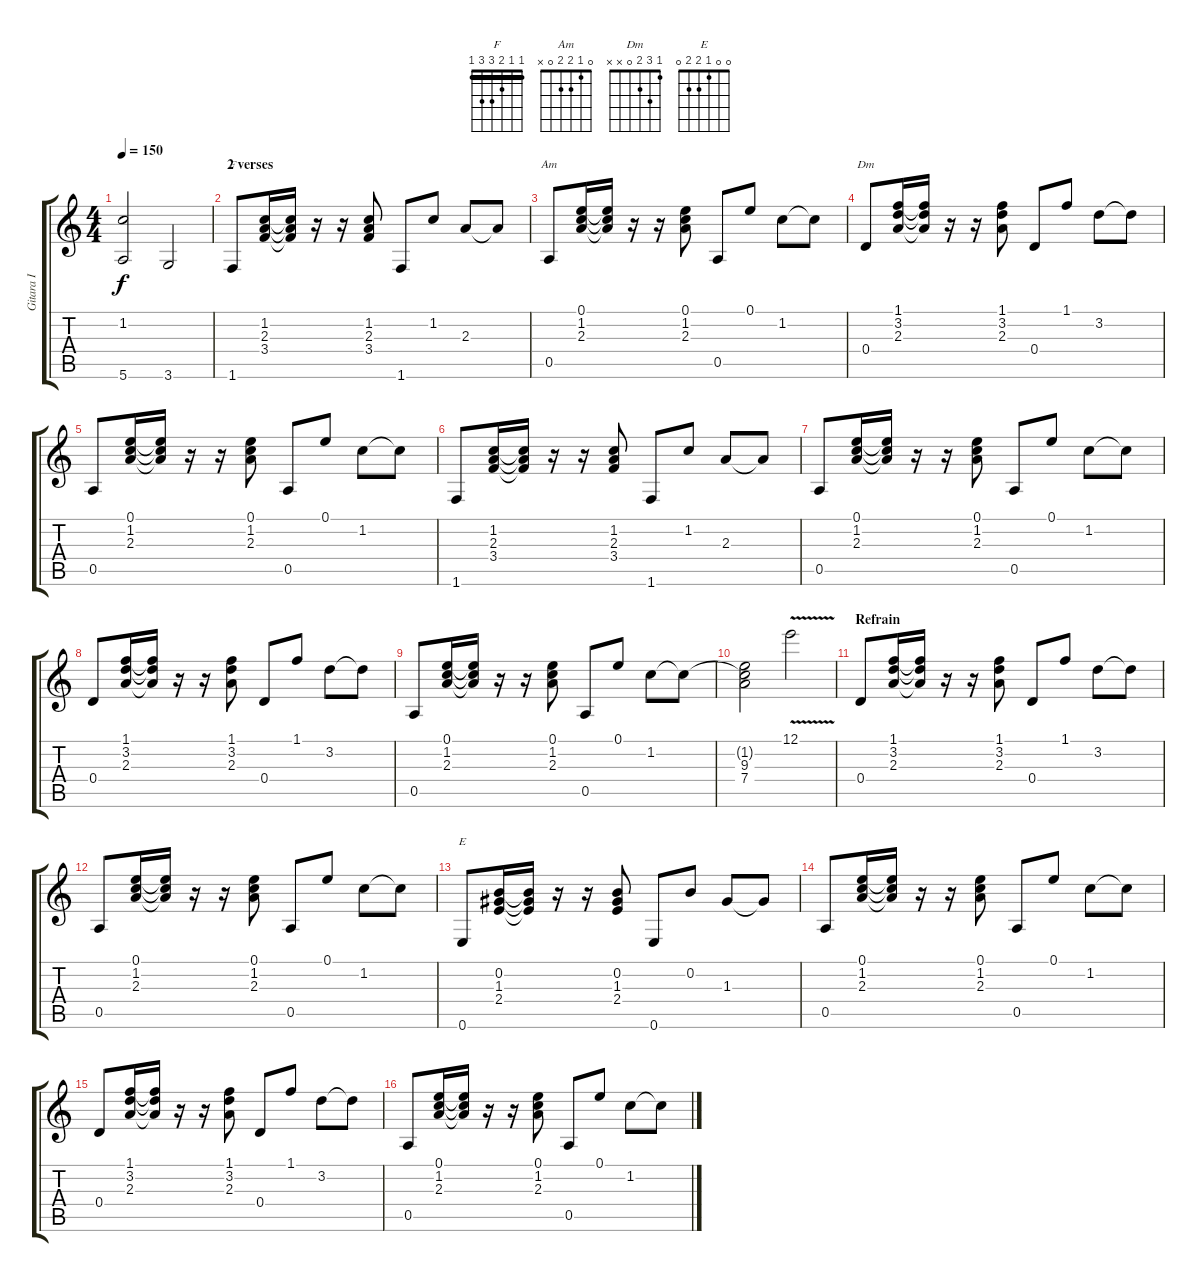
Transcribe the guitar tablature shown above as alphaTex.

\track ("Gitara I" "Gitara I") {instrument acousticguitarsteel}
\staff {score tabs}
\tuning (E4 B3 G3 D3 A2 E2) {hide}
\chord ("F" 1 1 2 3 3 1) {barre 1}
\chord ("Am" 0 1 2 2 0 x)
\chord ("Dm" 1 3 2 0 x x)
\chord ("E" 0 0 1 2 2 0)
\ts (4 4)
\tempo 150
\clef g2
\ks c
(1.2{t} 5.6).2{dy f} 3.6.2 |
\section ("" "2 verses")
1.6.8{ch "F"} (1.2 2.3 3.4).16 (1.2{t} 2.3{t} 3.4{t}).16 r.16 r.16 (1.2 2.3 3.4).8 1.6.8 1.2.8 2.3.8 2.3{t}.8 |
0.5.8{ch "Am"} (0.1 1.2 2.3).16 (0.1{t} 1.2{t} 2.3{t}).16 r.16 r.16 (0.1 1.2 2.3).8 0.5.8 0.1.8 1.2.8 1.2{t}.8 |
0.4.8{ch "Dm"} (1.1 3.2 2.3).16 (1.1{t} 3.2{t} 2.3{t}).16 r.16 r.16 (1.1 3.2 2.3).8 0.4.8 1.1.8 3.2.8 3.2{t}.8 |
0.5.8 (0.1 1.2 2.3).16 (0.1{t} 1.2{t} 2.3{t}).16 r.16 r.16 (0.1 1.2 2.3).8 0.5.8 0.1.8 1.2.8 1.2{t}.8 |
1.6.8 (1.2 2.3 3.4).16 (1.2{t} 2.3{t} 3.4{t}).16 r.16 r.16 (1.2 2.3 3.4).8 1.6.8 1.2.8 2.3.8 2.3{t}.8 |
0.5.8 (0.1 1.2 2.3).16 (0.1{t} 1.2{t} 2.3{t}).16 r.16 r.16 (0.1 1.2 2.3).8 0.5.8 0.1.8 1.2.8 1.2{t}.8 |
0.4.8 (1.1 3.2 2.3).16 (1.1{t} 3.2{t} 2.3{t}).16 r.16 r.16 (1.1 3.2 2.3).8 0.4.8 1.1.8 3.2.8 3.2{t}.8 |
0.5.8 (0.1 1.2 2.3).16 (0.1{t} 1.2{t} 2.3{t}).16 r.16 r.16 (0.1 1.2 2.3).8 0.5.8 0.1.8 1.2.8 1.2{t}.8 |
(1.2{t} 9.3 7.4).2 12.1{v}.2 |
\section ("" "Refrain")
0.4.8 (1.1 3.2 2.3).16 (1.1{t} 3.2{t} 2.3{t}).16 r.16 r.16 (1.1 3.2 2.3).8 0.4.8 1.1.8 3.2.8 3.2{t}.8 |
0.5.8 (0.1 1.2 2.3).16 (0.1{t} 1.2{t} 2.3{t}).16 r.16 r.16 (0.1 1.2 2.3).8 0.5.8 0.1.8 1.2.8 1.2{t}.8 |
0.6.8{ch "E"} (0.2 1.3 2.4).16 (0.2{t} 1.3{t} 2.4{t}).16 r.16 r.16 (0.2 1.3 2.4).8 0.6.8 0.2.8 1.3.8 1.3{t}.8 |
0.5.8 (0.1 1.2 2.3).16 (0.1{t} 1.2{t} 2.3{t}).16 r.16 r.16 (0.1 1.2 2.3).8 0.5.8 0.1.8 1.2.8 1.2{t}.8 |
0.4.8 (1.1 3.2 2.3).16 (1.1{t} 3.2{t} 2.3{t}).16 r.16 r.16 (1.1 3.2 2.3).8 0.4.8 1.1.8 3.2.8 3.2{t}.8 |
0.5.8 (0.1 1.2 2.3).16 (0.1{t} 1.2{t} 2.3{t}).16 r.16 r.16 (0.1 1.2 2.3).8 0.5.8 0.1.8 1.2.8 1.2{t}.8
